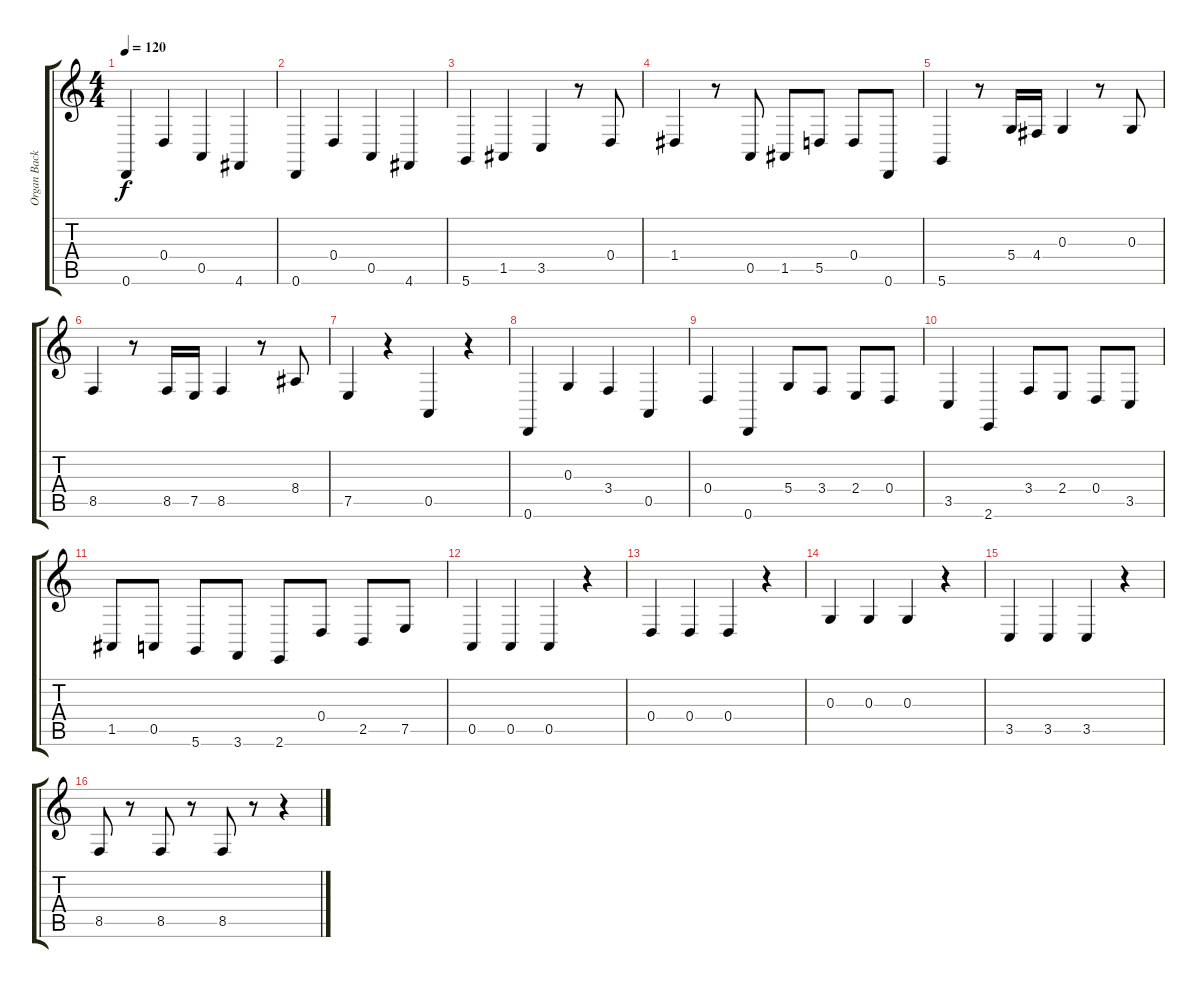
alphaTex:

\track ("Organ Backup" "Organ Back") {instrument churchorgan}
\staff {score tabs}
\tuning (E4 B3 G3 D3 A2 D2) {hide}
\ts (4 4)
\tempo 120
\clef g2
\ks c
0.6.4{dy f} 0.4.4 0.5.4 4.6.4 |
0.6.4 0.4.4 0.5.4 4.6.4 |
5.6.4 1.5.4 3.5.4 r.8 0.4.8 |
1.4.4 r.8 0.5.8 1.5.8 5.5.8 0.4.8 0.6.8 |
5.6.4 r.8 5.4.16 4.4.16 0.3.4 r.8 0.3.8 |
8.5.4 r.8 8.5.16 7.5.16 8.5.4 r.8 8.4.8 |
7.5.4 r.4 0.5.4 r.4 |
0.6.4 0.3.4 3.4.4 0.5.4 |
0.4.4 0.6.4 5.4.8 3.4.8 2.4.8 0.4.8 |
3.5.4 2.6.4 3.4.8 2.4.8 0.4.8 3.5.8 |
1.5.8 0.5.8 5.6.8 3.6.8 2.6.8 0.4.8 2.5.8 7.5.8 |
0.5.4 0.5.4 0.5.4 r.4 |
0.4.4 0.4.4 0.4.4 r.4 |
0.3.4 0.3.4 0.3.4 r.4 |
3.5.4 3.5.4 3.5.4 r.4 |
8.5.8 r.8 8.5.8 r.8 8.5.8 r.8 r.4
